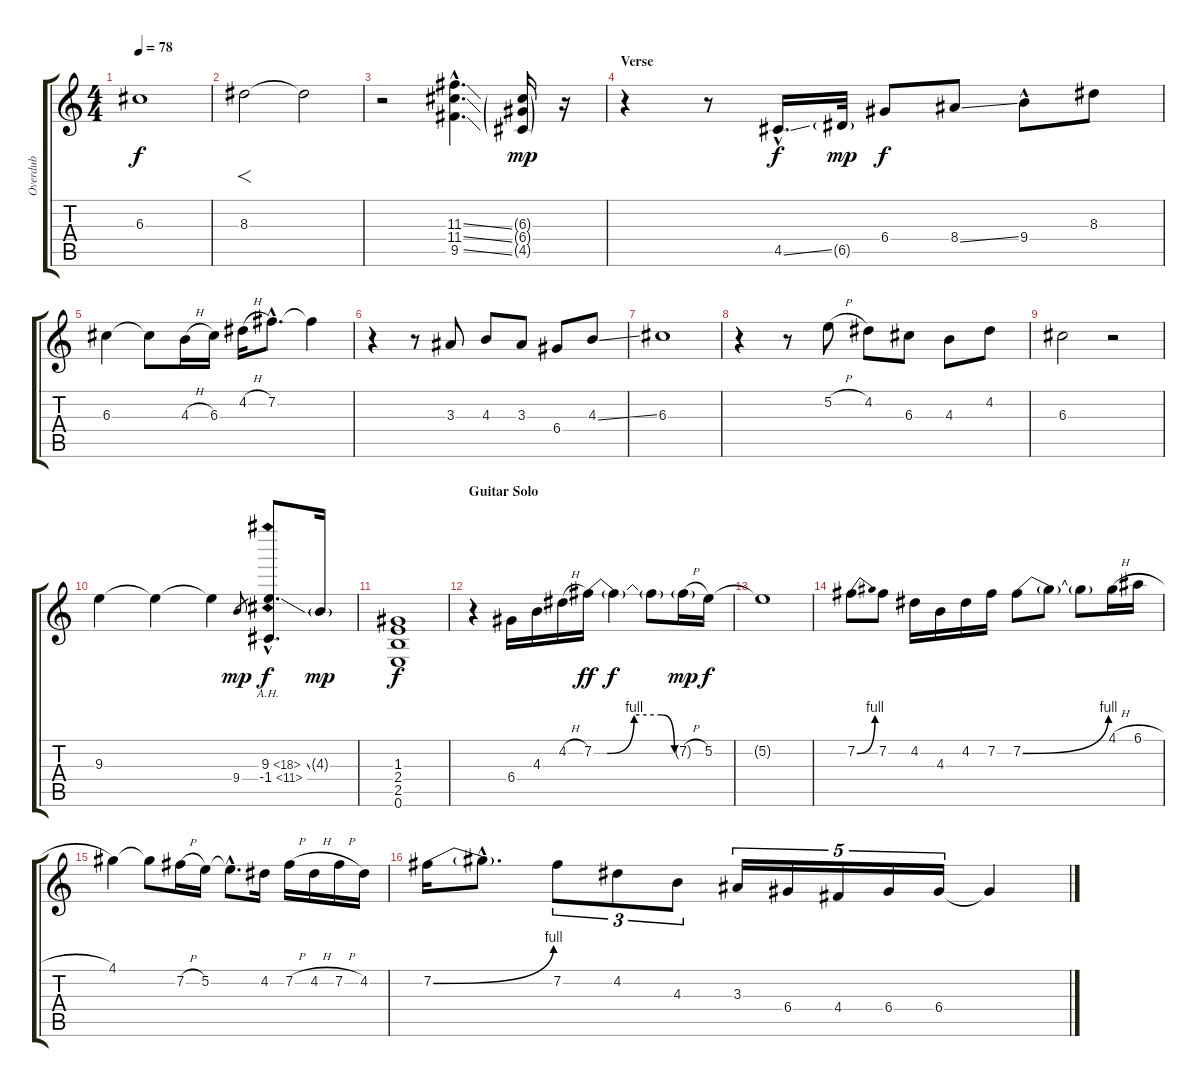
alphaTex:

\track ("Overdub" "Overdub") {instrument fretlessbass}
\staff {score tabs}
\tuning (E4 B3 G3 D3 A2 E2) {hide}
\ts (4 4)
\tempo 78
\clef g2
\ks c
6.3.1{dy f volume 9} |
8.3.2{f} 8.3{t}.2 |
r.2 (11.3{ss hac} 11.4{ss hac} 9.5{ss hac}).4{d} (6.3{g} 6.4{g} 4.5{g}).16{dy mp} r.16 |
\section ("" "Verse")
r.4{volume 9} r.8 4.5{ss hac}.16{d dy f} 6.5{g}.32{dy mp} 6.4.8{dy f} 8.4{ss}.8 9.4{hac}.8 8.3.8 |
6.3.4 6.3{t}.8 4.3{h}.16 6.3.16 4.2{h}.16 7.2{hac}.8{d} 7.2{t}.4 |
r.4 r.8 3.3.8 4.3.8 3.3.8 6.4.8 4.3{ss}.8 |
6.3.1 |
r.4 r.8 5.2{h}.8 4.2.8 6.3.8 4.3.8 4.2.8 |
6.3.2 r.2 |
9.3.4 9.3{t}.4 9.3{t}.4 9.4.8{gr dy mp} (9.3{ah 9 ss hac} -1.4{ah 12 hac}).8{d dy f} 4.3{g}.16{dy mp} |
(1.3 2.4 2.5 0.6).1{dy f volume 11} |
\section ("" "Guitar Solo")
r.4{volume 11} 6.4.16 4.3.16 4.2{h}.16 7.2{be (custom 0 0 10 0 30 4 50 4 60 0)}.16{dy ff} 7.2{t}.4{dy f} 7.2{t}.8 7.2{h g}.16{dy mp} 5.2.16{dy f} |
5.2{t}.1 |
7.2{be (bend 0 0 60 4)}.8 7.2.8 4.2.16 4.3.16 4.2.16 7.2.16 7.2{be (bend 0 0 60 4)}.8 7.2{t}.8 7.2{t}.8 4.1{h}.16 6.1{h}.16 |
4.1.4 4.1{t}.8 7.2{h}.16 5.2.16 5.2{hac t}.8{d} 4.2.16 7.2{h}.16 4.2{h}.16 7.2{h}.16 4.2.16 |
7.2{be (bend 0 0 60 4)}.16 7.2{hac t}.8{d} 7.2.8{tu (3 2)} 4.2.8{tu (3 2)} 4.3.8{tu (3 2)} 3.3.16{tu (5 4)} 6.4.16{tu (5 4)} 4.4.16{tu (5 4)} 6.4.16{tu (5 4)} 6.4.16{tu (5 4)} 6.4{t}.4
